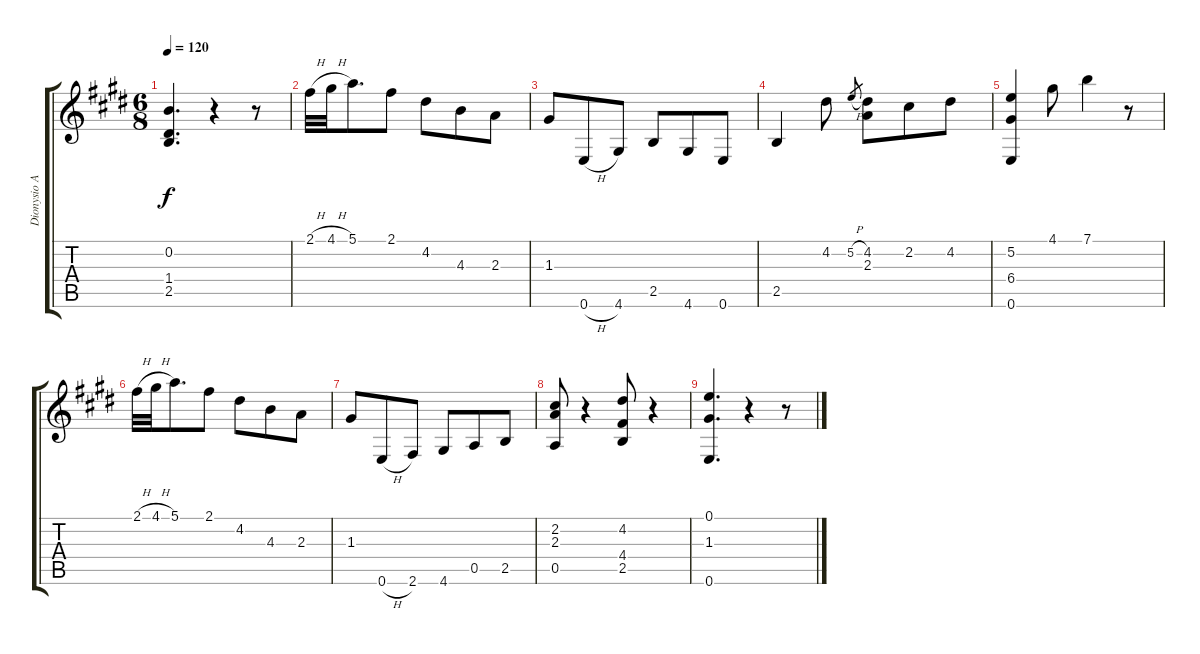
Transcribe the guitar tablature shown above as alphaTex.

\track ("Dionysio Aguado" "Dionysio A") {instrument acousticguitarnylon}
\staff {score tabs}
\tuning (E4 B3 G3 D3 A2 E2) {hide}
\ts (6 8)
\tempo 120
\clef g2
\ks e
(0.2 1.4 2.5).4{d dy f} r.4 r.8 |
2.1{h}.32 4.1{h}.32 5.1.8{d} 2.1.8 4.2.8 4.3.8 2.3.8 |
1.3.8 0.6{h}.8 4.6.8 2.5.8 4.6.8 0.6.8 |
2.5.4 4.2.8 5.2{h}.8{gr} (4.2 2.3).8 2.2.8 4.2.8 |
(5.2 6.4 0.6).4 4.1.8 7.1.4 r.8 |
2.1{h}.32 4.1{h}.32 5.1.8{d} 2.1.8 4.2.8 4.3.8 2.3.8 |
1.3.8 0.6{h}.8 2.6.8 4.6.8 0.5.8 2.5.8 |
(2.2 2.3 0.5).8 r.4 (4.2 4.4 2.5).8 r.4 |
(0.1 1.3 0.6).4{d} r.4 r.8
